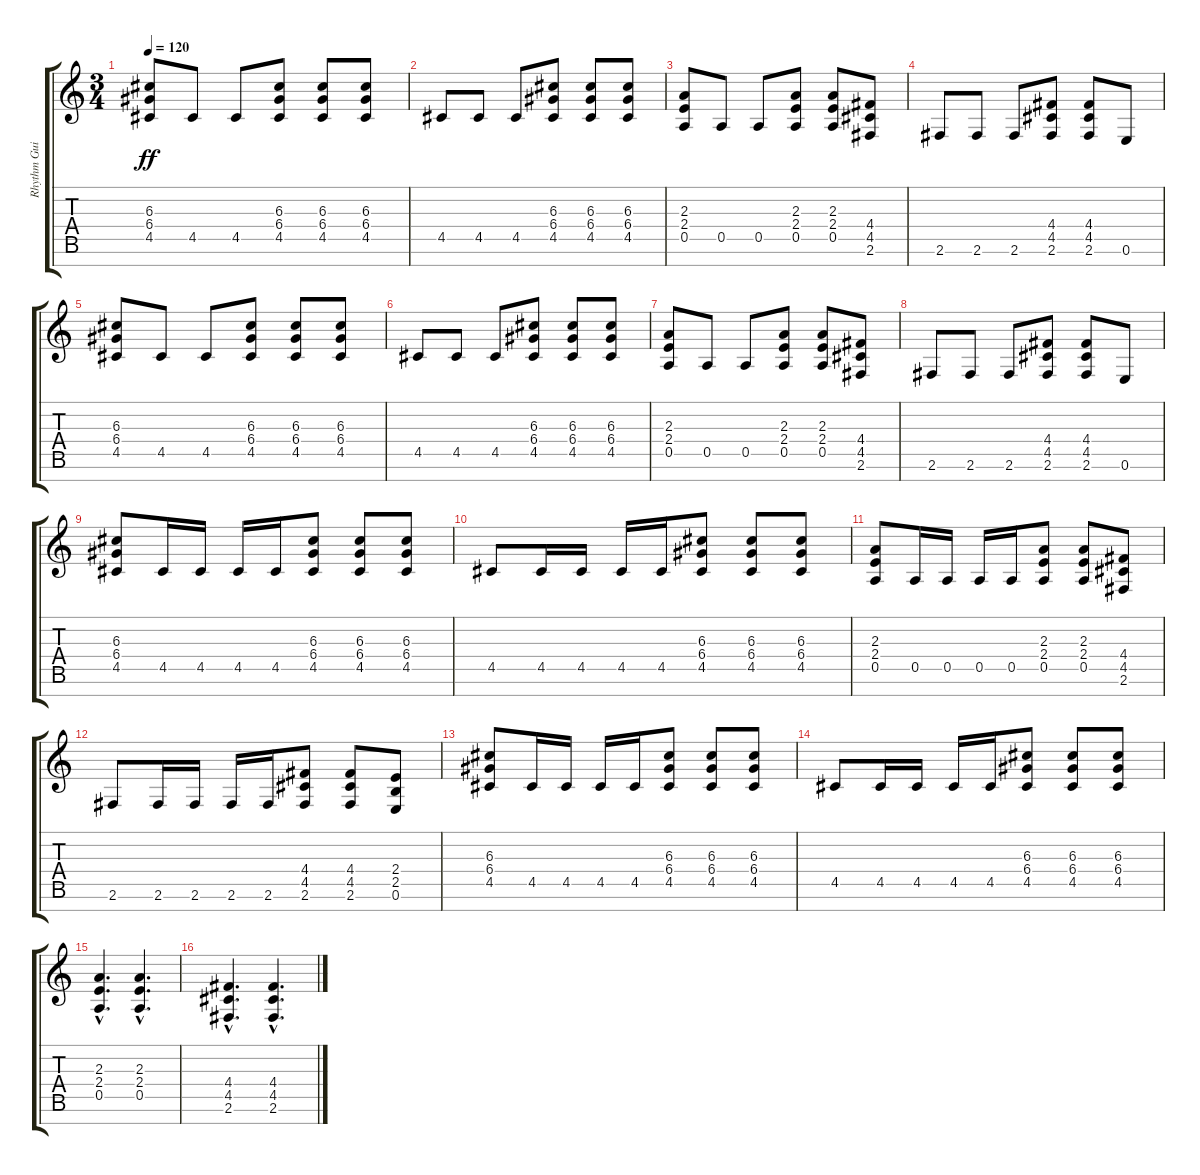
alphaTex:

\track ("Rhythm Guitar I" "Rhythm Gui") {instrument overdrivenguitar}
\staff {score tabs}
\tuning (E4 B3 G3 D3 A2 E2 B1) {hide}
\ts (3 4)
\tempo 120
\clef g2
\ks c
(6.3 6.4 4.5).8{dy ff} 4.5.8 4.5.8 (6.3 6.4 4.5).8 (6.3 6.4 4.5).8 (6.3 6.4 4.5).8 |
4.5.8 4.5.8 4.5.8 (6.3 6.4 4.5).8 (6.3 6.4 4.5).8 (6.3 6.4 4.5).8 |
(2.3 2.4 0.5).8 0.5.8 0.5.8 (2.3 2.4 0.5).8 (2.3 2.4 0.5).8 (4.4 4.5 2.6).8 |
2.6.8 2.6.8 2.6.8 (4.4 4.5 2.6).8 (4.4 4.5 2.6).8 0.6.8 |
(6.3 6.4 4.5).8 4.5.8 4.5.8 (6.3 6.4 4.5).8 (6.3 6.4 4.5).8 (6.3 6.4 4.5).8 |
4.5.8 4.5.8 4.5.8 (6.3 6.4 4.5).8 (6.3 6.4 4.5).8 (6.3 6.4 4.5).8 |
(2.3 2.4 0.5).8 0.5.8 0.5.8 (2.3 2.4 0.5).8 (2.3 2.4 0.5).8 (4.4 4.5 2.6).8 |
2.6.8 2.6.8 2.6.8 (4.4 4.5 2.6).8 (4.4 4.5 2.6).8 0.6.8 |
(6.3 6.4 4.5).8 4.5.16 4.5.16 4.5.16 4.5.16 (6.3 6.4 4.5).8 (6.3 6.4 4.5).8 (6.3 6.4 4.5).8 |
4.5.8 4.5.16 4.5.16 4.5.16 4.5.16 (6.3 6.4 4.5).8 (6.3 6.4 4.5).8 (6.3 6.4 4.5).8 |
(2.3 2.4 0.5).8 0.5.16 0.5.16 0.5.16 0.5.16 (2.3 2.4 0.5).8 (2.3 2.4 0.5).8 (4.4 4.5 2.6).8 |
2.6.8 2.6.16 2.6.16 2.6.16 2.6.16 (4.4 4.5 2.6).8 (4.4 4.5 2.6).8 (2.4 2.5 0.6).8 |
(6.3 6.4 4.5).8 4.5.16 4.5.16 4.5.16 4.5.16 (6.3 6.4 4.5).8 (6.3 6.4 4.5).8 (6.3 6.4 4.5).8 |
4.5.8 4.5.16 4.5.16 4.5.16 4.5.16 (6.3 6.4 4.5).8 (6.3 6.4 4.5).8 (6.3 6.4 4.5).8 |
(2.3{hac} 2.4{hac} 0.5{hac}).4{d} (2.3{hac} 2.4{hac} 0.5{hac}).4{d} |
(4.4{hac} 4.5{hac} 2.6{hac}).4{d} (4.4{hac} 4.5{hac} 2.6{hac}).4{d}
